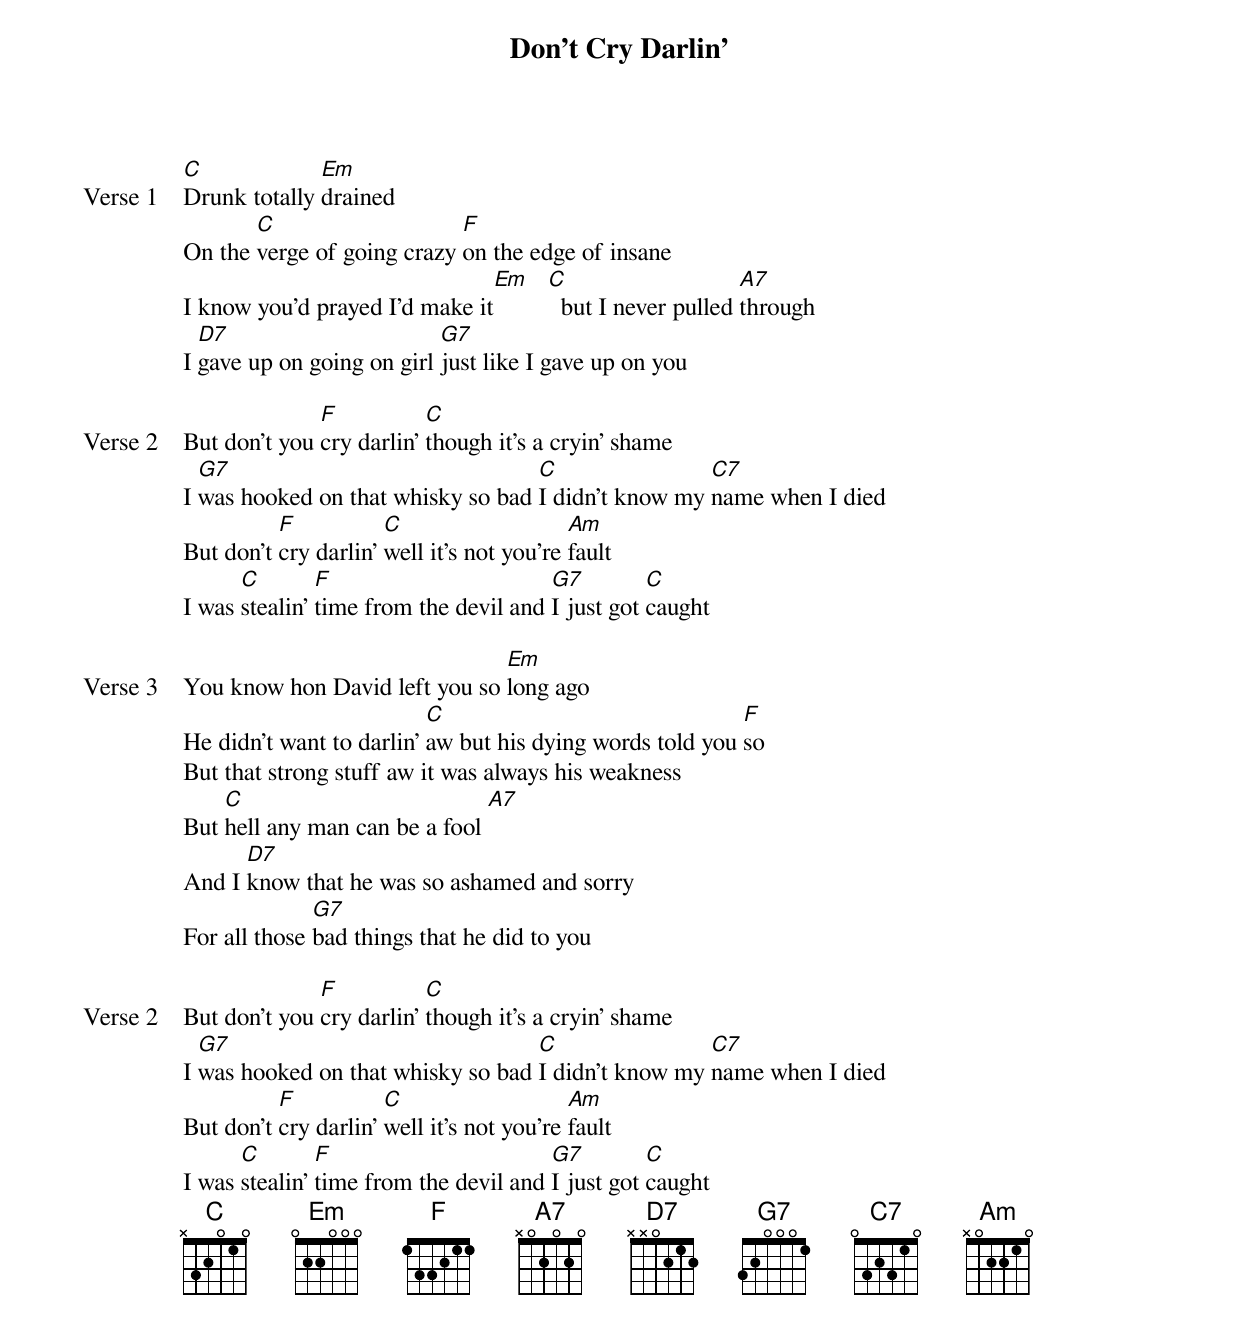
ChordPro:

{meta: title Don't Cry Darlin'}
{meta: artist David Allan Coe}
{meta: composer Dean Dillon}
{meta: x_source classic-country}
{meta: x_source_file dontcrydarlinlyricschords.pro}
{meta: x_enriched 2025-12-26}

{start_of_verse: Verse 1}
[C]Drunk totally [Em]drained
On the [C]verge of going crazy [F]on the edge of insane
I know you'd prayed I'd make it[Em]   [C]  but I never pulled [A7]through
I [D7]gave up on going on girl [G7]just like I gave up on you
{end_of_verse}

{start_of_verse: Verse 2}
But don't you [F]cry darlin' [C]though it's a cryin' shame
I [G7]was hooked on that whisky so bad [C]I didn't know my [C7]name when I died
But don't [F]cry darlin' [C]well it's not you're [Am]fault
I was [C]stealin' [F]time from the devil and [G7]I just got [C]caught
{end_of_verse}

{start_of_verse: Verse 3}
You know hon David left you so [Em]long ago
He didn't want to darlin' [C]aw but his dying words told you [F]so
But that strong stuff aw it was always his weakness
But [C]hell any man can be a fool [A7]
And I [D7]know that he was so ashamed and sorry
For all those [G7]bad things that he did to you
{end_of_verse}

{start_of_verse: Verse 2}
But don't you [F]cry darlin' [C]though it's a cryin' shame
I [G7]was hooked on that whisky so bad [C]I didn't know my [C7]name when I died
But don't [F]cry darlin' [C]well it's not you're [Am]fault
I was [C]stealin' [F]time from the devil and [G7]I just got [C]caught
{end_of_verse}
